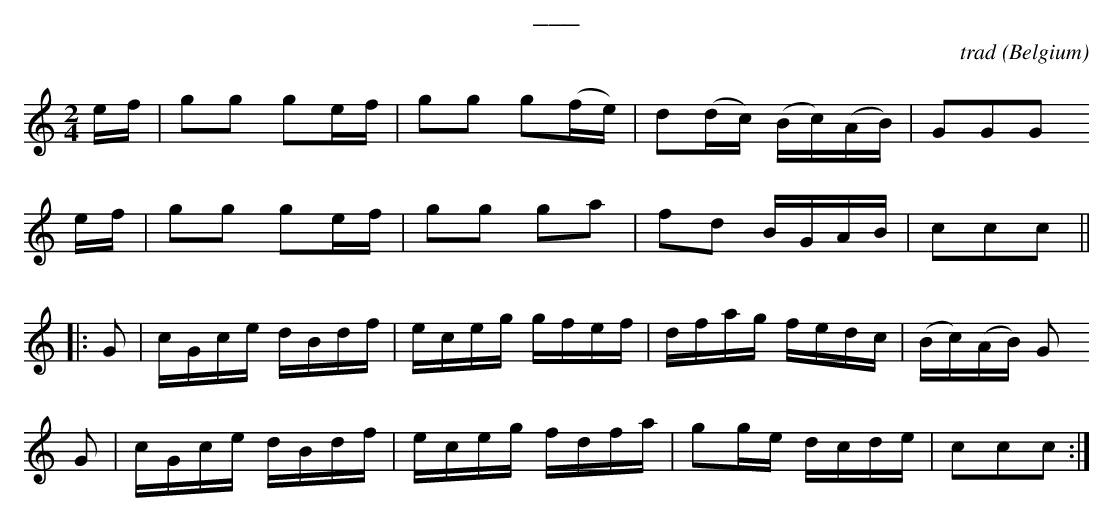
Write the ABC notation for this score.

X:1
T:___
C:trad
O:Belgium
M:2/4
L:1/16
K:Cmaj
ef|g2g2 g2ef|g2g2 g2(fe)|d2(dc) (Bc)(AB)|G2G2G2
ef|g2g2 g2ef|g2g2 g2a2|f2d2 BGAB|c2c2c2||
|:G2|cGce dBdf|eceg gfef|dfag fedc|(Bc)(AB) G2
G2|cGce dBdf|eceg fdfa|g2ge dcde|c2c2c2:|]
